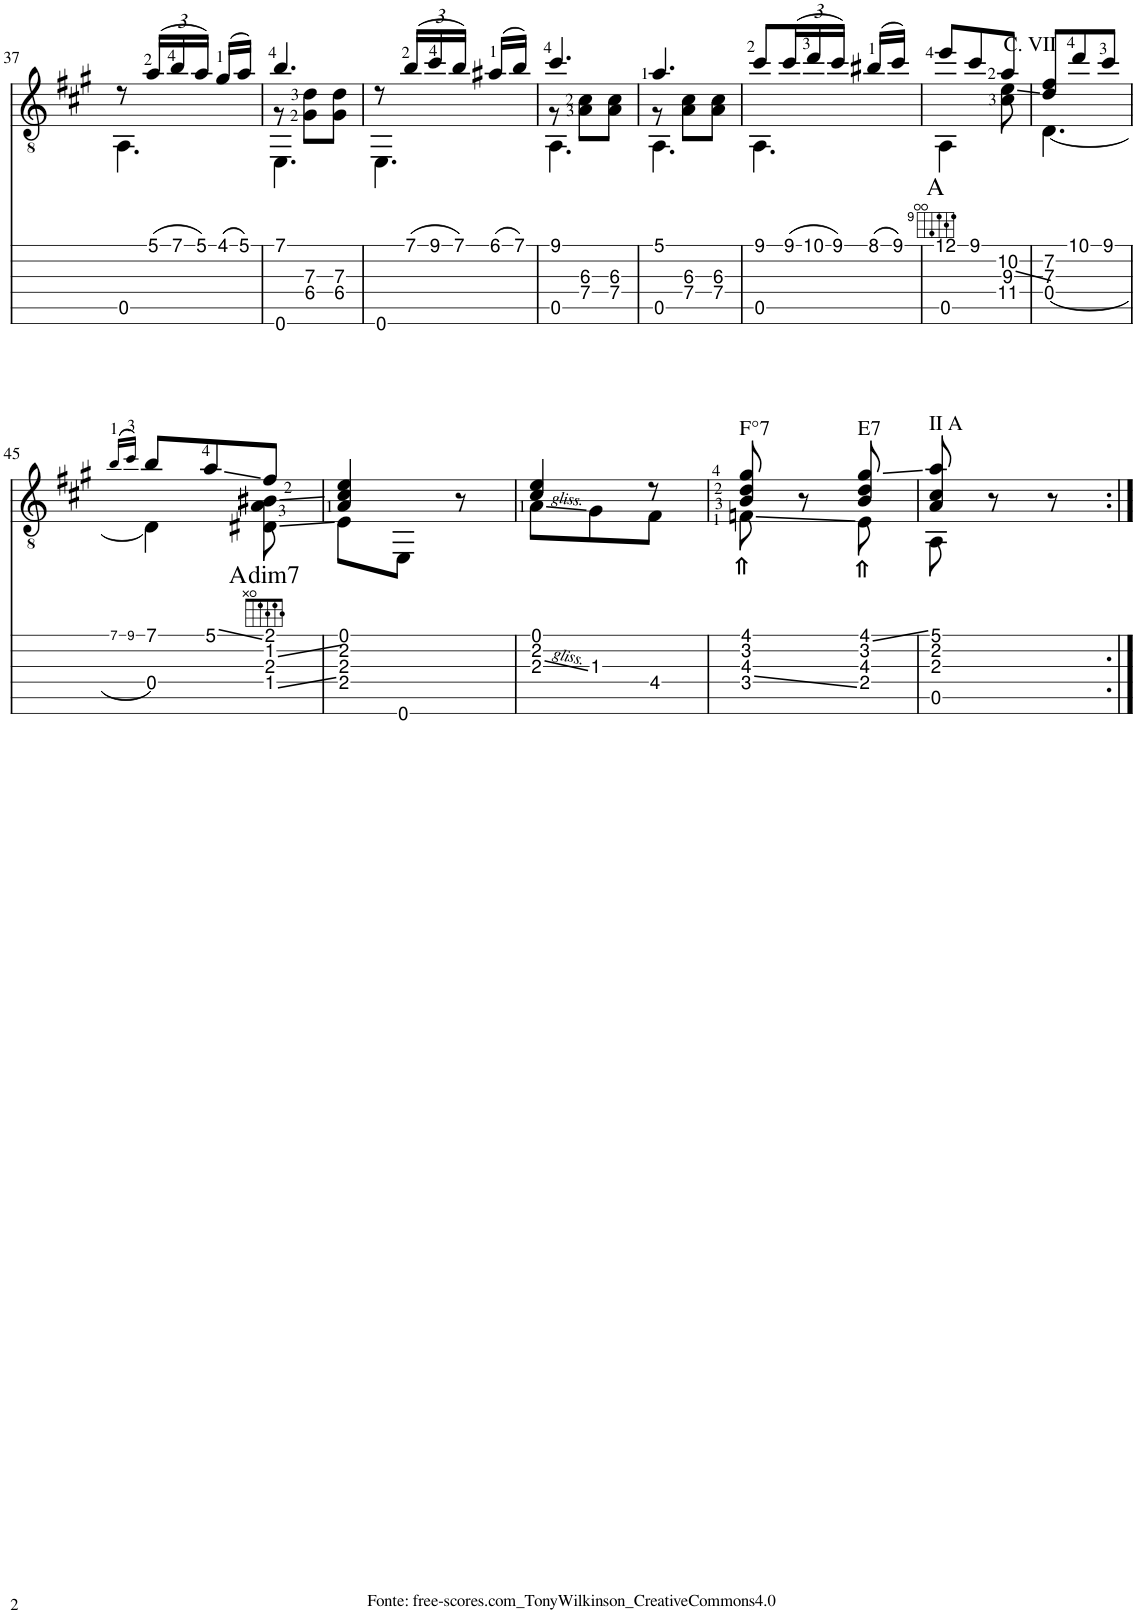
**kern	**kern	**harte
*part1	*part1	*part1
*staff2	*staff1	*
*I"Guitar	*	*
*I'Guit.	*	*
!!LO:PB:g=z
*	*clefGv2	*
*k[f#c#g#]	*k[f#c#g#]	*
*M3/8	*M3/8	*
=37	=37	=37
*^	*^	*
8r	4.AA	8r	4.AA\	.
*Xbrackettup	*	*Xbrackettup	*	*
24aLL	.	(24a/LL	.	.
24b	.	24b/	.	.
24a	.	24a/JJ)	.	.
16g#	.	(16g#/LL	.	.
16aJJ	.	16a/JJ)	.	.
=38	=38	=38	=38	=38
*	*^	*	*^	*
4.b	8r	4.EE	4.b/	8r	4.EE\	.
.	8G#\ 8d\L	.	.	8G#\ 8d\L	.	.
.	8G#\ 8d\J	.	.	8G#\ 8d\J	.	.
*	*v	*v	*	*	*	*
*	*	*	*v	*v	*
=39	=39	=39	=39	=39
8r	4.EE	8r	4.EE\	.
24bLL	.	(24b/LL	.	.
24cc#	.	24cc#/	.	.
24b	.	24b/JJ)	.	.
16a#	.	(16a#X/LL	.	.
16bJJ	.	16b/JJ)	.	.
=40	=40	=40	=40	=40
*	*^	*	*^	*
4.cc#	8r	4.AA	4.cc#/	8r	4.AA\	.
.	8A\ 8c#\L	.	.	8A\ 8c#\L	.	.
.	8A\ 8c#\J	.	.	8A\ 8c#\J	.	.
=41	=41	=41	=41	=41	=41	=41
4.a	8r	4.AA	4.a/	8r	4.AA\	.
.	8A\ 8c#\L	.	.	8A\ 8c#\L	.	.
.	8A\ 8c#\J	.	.	8A\ 8c#\J	.	.
*	*v	*v	*	*	*	*
*	*	*	*v	*v	*
=42	=42	=42	=42	=42
8cc#L	4.AA	8cc#/L	4.AA\	.
24cc#L	.	(24cc#/L	.	.
24dd	.	24dd/	.	.
24cc#	.	24cc#/JJ)	.	.
16b#X	.	(16b#X/LL	.	.
16cc#JJ	.	16cc#/JJ)	.	.
=43	=43	=43	=43	=43
8eeL	4AA	8ee/L	4AA\	A:maj
8cc#	.	8cc#/	.	.
8aJ	8c# 8e	8a/J	8c#\ 8e\	.
=44	=44	=44	=44	=44
!	!	!LO:TX:a:t=C. VII	!	!
8d\ 8f#\L	[4.D	8d/ 8f#/L	[4.D\	.
8dd	.	8dd/	.	.
8cc#J	.	8cc#/J	.	.
!!LO:LB:g=z	!!
=45	=45	=45	=45	=45
qb	.	(16qb/LL	.	.
qcc#	.	16qcc#/JJ)	.	.
8bL	4D]	8b/L	4D\]	.
8a	.	8a/	.	.
!	!	!	!	!LO:H:kt=dim7
8f#J	8D# 8A 8B#	8f#/J	8D#X\ 8A\ 8B#X\	A:dim7
=46	=46	=46	=46	=46
4A 4c# 4e	8EL	4A/ 4c#/ 4e/	8E\L	.
.	8EEJ	.	8EE\J	.
8r	8ryy	8r	8ryy	.
=47	=47	=47	=47	=47
4c# 4e	8AL	4c#/ 4e/	8A\L	.
.	8G#	.	8G#\	.
8r	8F#J	8r	8F#\J	.
=48	=48	=48	=48	=48
!	!	!LO:TX:a:t=F°7	!	!
!	!	!LO:TX:b:B:t=⇑	!	!
8B 8d 8g#	8FL	8B/ 8d/ 8g#/	8Fn\	.
8r	8ryy	8r	8ryy	.
!	!	!LO:TX:a:t=E7	!	!
!	!	!LO:TX:b:B:t=⇑	!	!
8B 8d 8g#	8EJ	8B/ 8d/ 8g#/	8E\	.
=49	=49	=49	=49	=49
!	!	!LO:TX:a:t=II A	!	!
8A 8c# 8a	8AA	8A/ 8c#/ 8a/	8AA\	.
8r	4ryy	8r	4ryy	.
8r	.	8r	.	.
*v	*v	*	*	*
*	*v	*v	*
=:|!	=:|!	=:|!
*-	*-	*-
